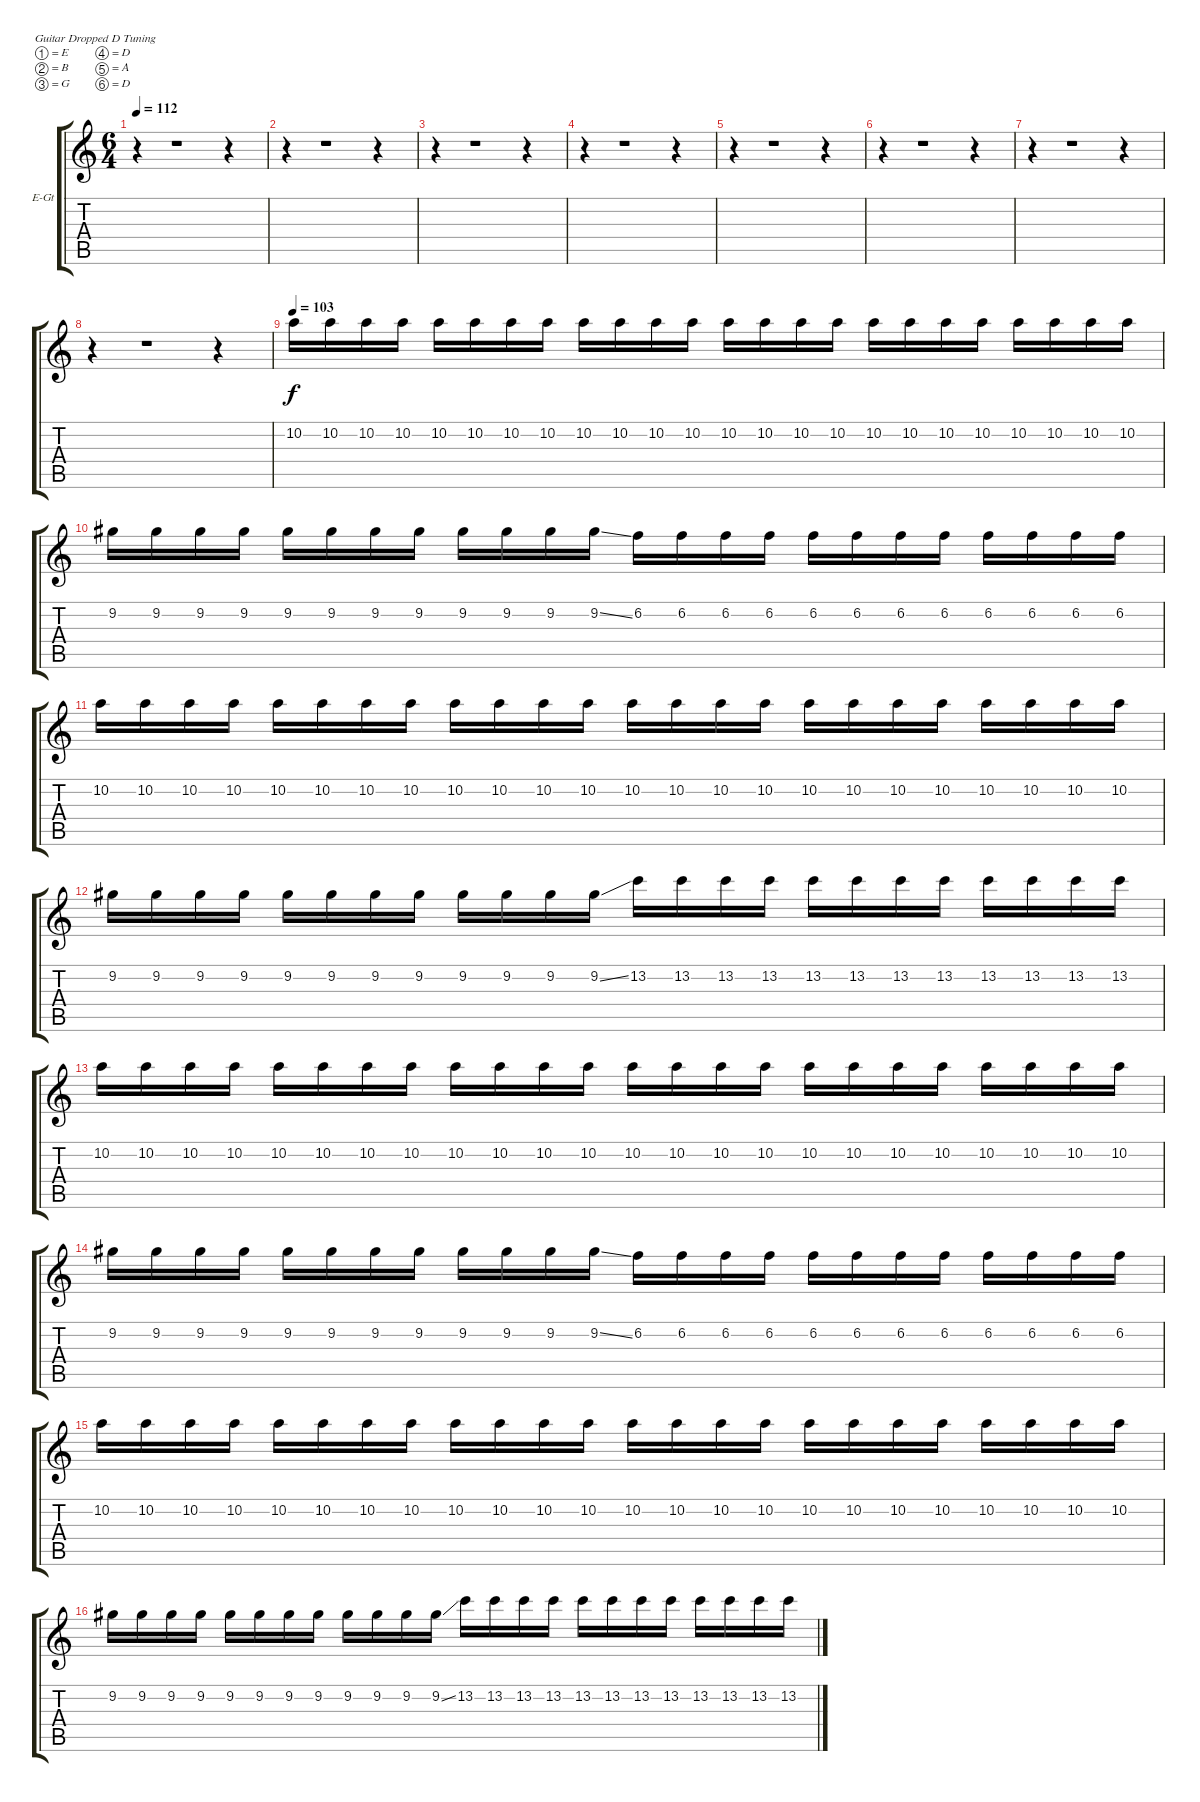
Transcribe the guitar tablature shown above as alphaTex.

\bracketExtendMode groupsimilarinstruments
\firstSystemTrackNameOrientation horizontal
\otherSystemsTrackNameOrientation horizontal
\track ("Track 9" "E-Gt") {instrument overdrivenguitar}
\staff {score tabs}
\tuning (E4 B3 G3 D3 A2 D2)
\ts (6 4)
\tempo 112
\clef g2
\ks c
r.4{dy f} r.1 r.4 |
r.4 r.1 r.4 |
r.4 r.1 r.4 |
r.4 r.1 r.4 |
r.4 r.1 r.4 |
r.4 r.1 r.4 |
r.4 r.1 r.4 |
r.4 r.1 r.4 |
\tempo 103
10.2.16 10.2.16 10.2.16 10.2.16 10.2.16 10.2.16 10.2.16 10.2.16 10.2.16 10.2.16 10.2.16 10.2.16 10.2.16 10.2.16 10.2.16 10.2.16 10.2.16 10.2.16 10.2.16 10.2.16 10.2.16 10.2.16 10.2.16 10.2.16 |
9.2.16 9.2.16 9.2.16 9.2.16 9.2.16 9.2.16 9.2.16 9.2.16 9.2.16 9.2.16 9.2.16 9.2{ss}.16 6.2.16 6.2.16 6.2.16 6.2.16 6.2.16 6.2.16 6.2.16 6.2.16 6.2.16 6.2.16 6.2.16 6.2.16 |
10.2.16 10.2.16 10.2.16 10.2.16 10.2.16 10.2.16 10.2.16 10.2.16 10.2.16 10.2.16 10.2.16 10.2.16 10.2.16 10.2.16 10.2.16 10.2.16 10.2.16 10.2.16 10.2.16 10.2.16 10.2.16 10.2.16 10.2.16 10.2.16 |
9.2.16 9.2.16 9.2.16 9.2.16 9.2.16 9.2.16 9.2.16 9.2.16 9.2.16 9.2.16 9.2.16 9.2{ss}.16 13.2.16 13.2.16 13.2.16 13.2.16 13.2.16 13.2.16 13.2.16 13.2.16 13.2.16 13.2.16 13.2.16 13.2.16 |
10.2.16 10.2.16 10.2.16 10.2.16 10.2.16 10.2.16 10.2.16 10.2.16 10.2.16 10.2.16 10.2.16 10.2.16 10.2.16 10.2.16 10.2.16 10.2.16 10.2.16 10.2.16 10.2.16 10.2.16 10.2.16 10.2.16 10.2.16 10.2.16 |
9.2.16 9.2.16 9.2.16 9.2.16 9.2.16 9.2.16 9.2.16 9.2.16 9.2.16 9.2.16 9.2.16 9.2{ss}.16 6.2.16 6.2.16 6.2.16 6.2.16 6.2.16 6.2.16 6.2.16 6.2.16 6.2.16 6.2.16 6.2.16 6.2.16 |
10.2.16 10.2.16 10.2.16 10.2.16 10.2.16 10.2.16 10.2.16 10.2.16 10.2.16 10.2.16 10.2.16 10.2.16 10.2.16 10.2.16 10.2.16 10.2.16 10.2.16 10.2.16 10.2.16 10.2.16 10.2.16 10.2.16 10.2.16 10.2.16 |
9.2.16 9.2.16 9.2.16 9.2.16 9.2.16 9.2.16 9.2.16 9.2.16 9.2.16 9.2.16 9.2.16 9.2{ss}.16 13.2.16 13.2.16 13.2.16 13.2.16 13.2.16 13.2.16 13.2.16 13.2.16 13.2.16 13.2.16 13.2.16 13.2.16
